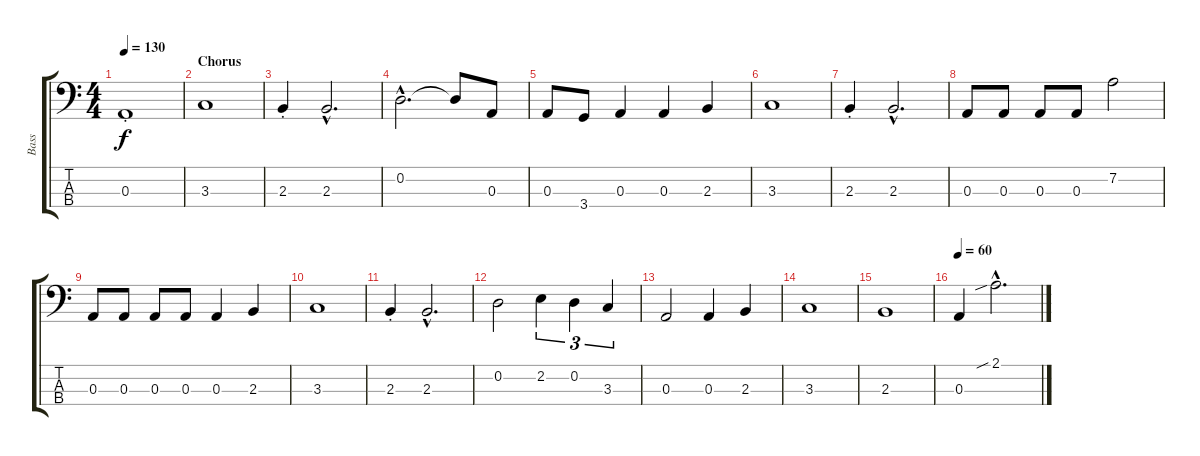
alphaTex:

\track ("Bass" "Bass") {instrument electricbasspick}
\staff {score tabs}
\tuning (G2 D2 A1 E1) {hide}
\ts (4 4)
\tempo 130
\clef f4
\ks c
0.3{st}.1{dy f} |
\section ("" "Chorus")
3.3.1 |
2.3{st}.4 2.3{hac}.2{d} |
0.2{hac}.2{d} 0.2{t}.8 0.3.8 |
0.3.8 3.4.8 0.3.4 0.3.4 2.3.4 |
3.3.1 |
2.3{st}.4 2.3{hac}.2{d} |
0.3.8 0.3.8 0.3.8 0.3.8 7.2.2 |
0.3.8 0.3.8 0.3.8 0.3.8 0.3.4 2.3.4 |
3.3.1 |
2.3{st}.4 2.3{hac}.2{d} |
0.2.2 2.2.4{tu (3 2)} 0.2.4{tu (3 2)} 3.3.4{tu (3 2)} |
0.3.2 0.3.4 2.3.4 |
3.3.1 |
2.3.1 |
\tempo 60
0.3.4 2.1{sib hac}.2{d}
